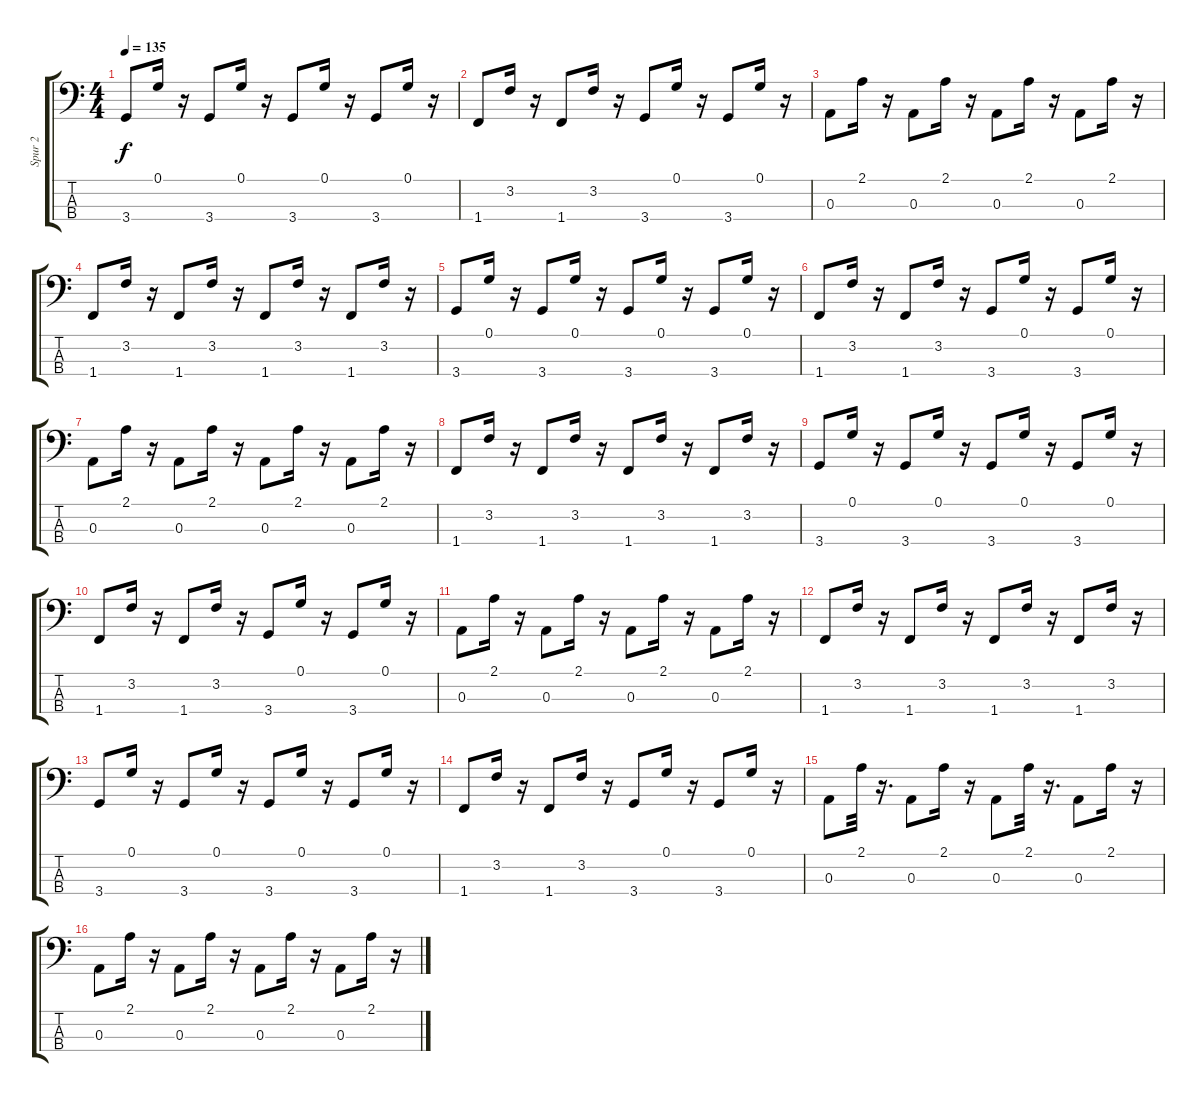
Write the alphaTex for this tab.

\track ("Spur 2" "Spur 2") {instrument synthbass2}
\staff {score tabs}
\tuning (G2 D2 A1 E1) {hide}
\ts (4 4)
\tempo 135
\clef f4
\ks c
3.4.8{dy f} 0.1.16 r.16 3.4.8 0.1.16 r.16 3.4.8 0.1.16 r.16 3.4.8 0.1.16 r.16 |
1.4.8 3.2.16 r.16 1.4.8 3.2.16 r.16 3.4.8 0.1.16 r.16 3.4.8 0.1.16 r.16 |
0.3.8 2.1.16 r.16 0.3.8 2.1.16 r.16 0.3.8 2.1.16 r.16 0.3.8 2.1.16 r.16 |
1.4.8 3.2.16 r.16 1.4.8 3.2.16 r.16 1.4.8 3.2.16 r.16 1.4.8 3.2.16 r.16 |
3.4.8 0.1.16 r.16 3.4.8 0.1.16 r.16 3.4.8 0.1.16 r.16 3.4.8 0.1.16 r.16 |
1.4.8 3.2.16 r.16 1.4.8 3.2.16 r.16 3.4.8 0.1.16 r.16 3.4.8 0.1.16 r.16 |
0.3.8 2.1.16 r.16 0.3.8 2.1.16 r.16 0.3.8 2.1.16 r.16 0.3.8 2.1.16 r.16 |
1.4.8 3.2.16 r.16 1.4.8 3.2.16 r.16 1.4.8 3.2.16 r.16 1.4.8 3.2.16 r.16 |
3.4.8 0.1.16 r.16 3.4.8 0.1.16 r.16 3.4.8 0.1.16 r.16 3.4.8 0.1.16 r.16 |
1.4.8 3.2.16 r.16 1.4.8 3.2.16 r.16 3.4.8 0.1.16 r.16 3.4.8 0.1.16 r.16 |
0.3.8 2.1.16 r.16 0.3.8 2.1.16 r.16 0.3.8 2.1.16 r.16 0.3.8 2.1.16 r.16 |
1.4.8 3.2.16 r.16 1.4.8 3.2.16 r.16 1.4.8 3.2.16 r.16 1.4.8 3.2.16 r.16 |
3.4.8 0.1.16 r.16 3.4.8 0.1.16 r.16 3.4.8 0.1.16 r.16 3.4.8 0.1.16 r.16 |
1.4.8 3.2.16 r.16 1.4.8 3.2.16 r.16 3.4.8 0.1.16 r.16 3.4.8 0.1.16 r.16 |
0.3.8 2.1.32 r.16{d} 0.3.8 2.1.16 r.16 0.3.8 2.1.32 r.16{d} 0.3.8 2.1.16 r.16 |
0.3.8 2.1.16 r.16 0.3.8 2.1.16 r.16 0.3.8 2.1.16 r.16 0.3.8 2.1.16 r.16
